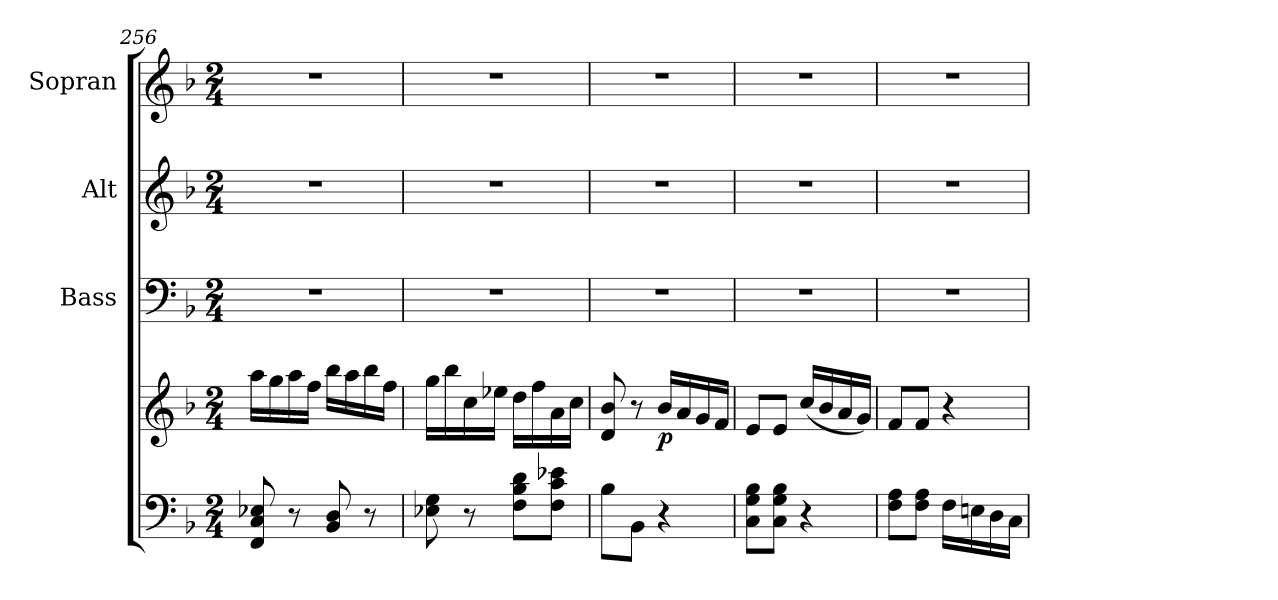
**kern	**kern	**dynam	**kern	**kern	**kern
*part4	*part4	*part4	*part3	*part2	*part1
*staff5	*staff4	*staff4/5	*staff3	*staff2	*staff1
*	*	*	*I"Bass	*I"Alt	*I"Sopran
*	*	*	*I'B.	*I'A.	*I'S.
*clefF4	*clefG2	*	*clefF4	*clefG2	*clefG2
*k[b-]	*k[b-]	*	*k[b-]	*k[b-]	*k[b-]
*F:	*F:	*	*F:	*F:	*F:
*M2/4	*M2/4	*	*M2/4	*M2/4	*M2/4
=256	=256	=256	=256	=256	=256
8FF/ 8C/ 8E-X/	16aa\LL	.	2r	2r	2r
.	16gg\	.	.	.	.
8r	16aa\	.	.	.	.
.	16ff\JJ	.	.	.	.
8BB-/ 8D/	16bb-\LL	.	.	.	.
.	16aa\	.	.	.	.
8r	16bb-\	.	.	.	.
.	16ff\JJ	.	.	.	.
=257	=257	=257	=257	=257	=257
8E-X\ 8G\	16gg\LL	.	2r	2r	2r
.	16bb-\	.	.	.	.
8r	16cc\	.	.	.	.
.	16ee-X\JJ	.	.	.	.
8F\ 8B-\ 8d\L	16dd\LL	.	.	.	.
.	16ff\	.	.	.	.
8F\ 8c\ 8e-X\J	16a\	.	.	.	.
.	16cc\JJ	.	.	.	.
!!LO:LB:g=z
=258	=258	=258	=258	=258	=258
8B-\L	8d/ 8b-/	.	2r	2r	2r
8BB-\J	8r	.	.	.	.
!	!	!LO:DY:b	!	!	!
4r	16b-/LL	p	.	.	.
.	16a/	.	.	.	.
.	16g/	.	.	.	.
.	16f/JJ	.	.	.	.
=259	=259	=259	=259	=259	=259
8C\ 8G\ 8B-\L	8e/L	.	2r	2r	2r
8C\ 8G\ 8B-\J	8e/J	.	.	.	.
4r	(<16cc/LL	.	.	.	.
.	16b-/	.	.	.	.
.	16a/	.	.	.	.
.	16g/JJ)	.	.	.	.
=260	=260	=260	=260	=260	=260
8F\ 8A\L	8f/L	.	2r	2r	2r
8F\ 8A\J	8f/J	.	.	.	.
16F\LL	4r	.	.	.	.
16En\	.	.	.	.	.
16D\	.	.	.	.	.
16C\JJ	.	.	.	.	.
=	=	=	=	=	=
*-	*-	*-	*-	*-	*-
